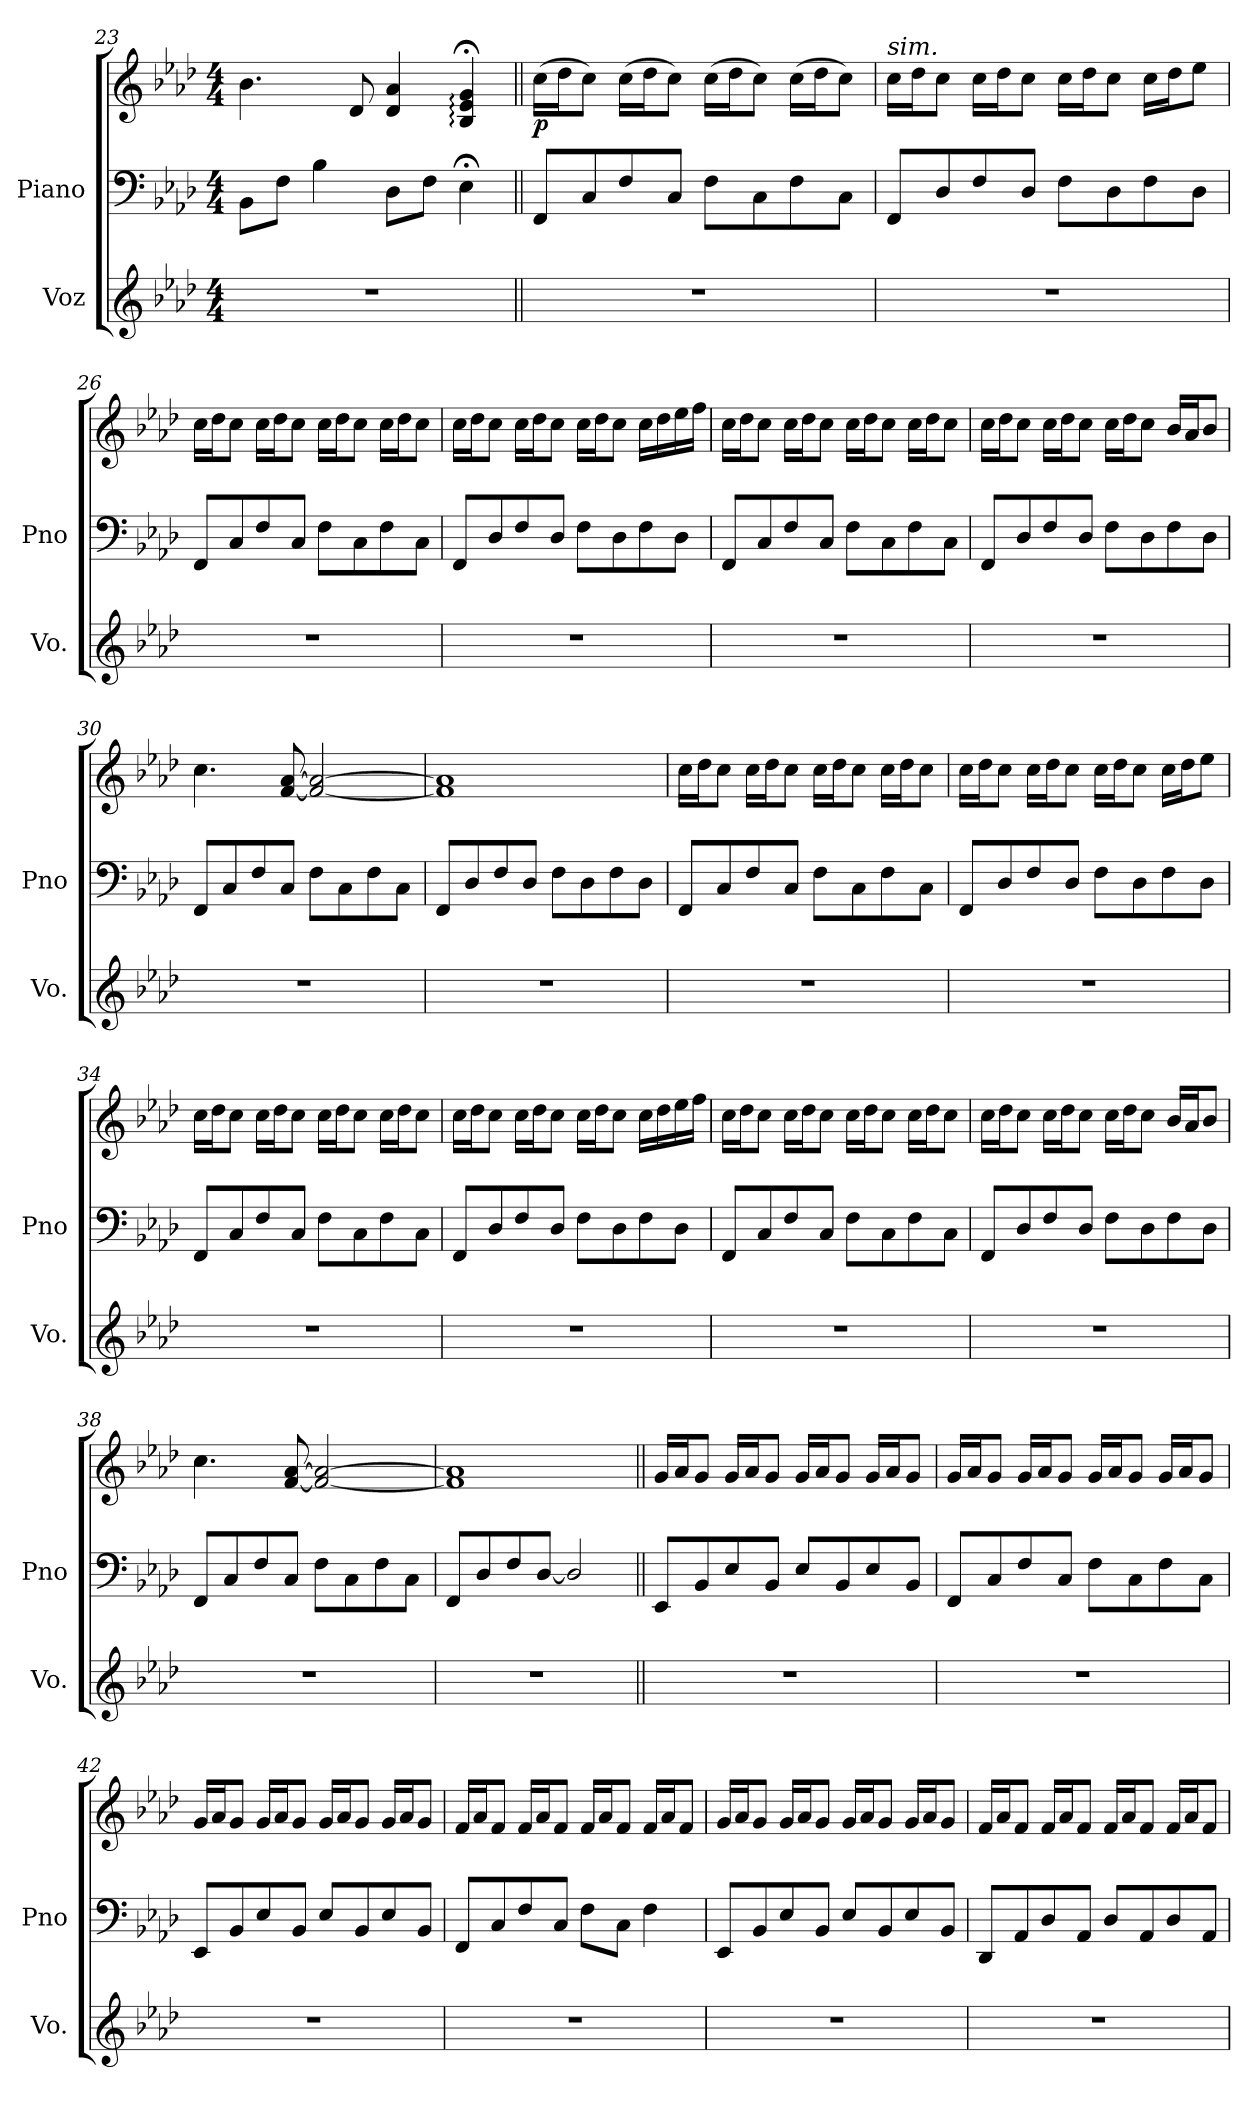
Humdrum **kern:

**kern	**kern	**kern	**dynam
*part2	*part1	*part1	*part1
*staff3	*staff2	*staff1	*staff1/2
*I"Voz	*I"Piano	*	*
*I'Vo.	*I'Pno	*	*
*clefG2	*clefF4	*clefG2	*
*k[b-e-a-d-]	*k[b-e-a-d-]	*k[b-e-a-d-]	*
*M4/4	*M4/4	*M4/4	*
=23	=23	=23	=23
1r	8BB-\L	4.b-\	.
.	8F\J	.	.
.	4B-\	.	.
.	.	8d-/	.
.	8D-\L	4d-/ 4a-/	.
.	8F\J	.	.
.	4E-;<:\	4B-/;<: 4e-/;<: 4g/;<:	.
!!LO:LB:g=z
=24||	=24||	=24||	=24||
!	!	!	!LO:DY:b
1r	8FF/L	(16cc\LL	p
.	.	16dd-\J	.
.	8C/	8cc\J)	.
.	8F/	(16cc\LL	.
.	.	16dd-\J	.
.	8C/J	8cc\J)	.
.	8F\L	(16cc\LL	.
.	.	16dd-\J	.
.	8C\	8cc\J)	.
.	8F\	(16cc\LL	.
.	.	16dd-\J	.
.	8C\J	8cc\J)	.
=25	=25	=25	=25
!	!	!LO:TX:a:i:t=sim.	!
1r	8FF/L	16cc\LL	.
.	.	16dd-\J	.
.	8D-/	8cc\J	.
.	8F/	16cc\LL	.
.	.	16dd-\J	.
.	8D-/J	8cc\J	.
.	8F\L	16cc\LL	.
.	.	16dd-\J	.
.	8D-\	8cc\J	.
.	8F\	16cc\LL	.
.	.	16dd-\J	.
.	8D-\J	8ee-\J	.
!!LO:LB:g=z
=26	=26	=26	=26
1r	8FF/L	16cc\LL	.
.	.	16dd-\J	.
.	8C/	8cc\J	.
.	8F/	16cc\LL	.
.	.	16dd-\J	.
.	8C/J	8cc\J	.
.	8F\L	16cc\LL	.
.	.	16dd-\J	.
.	8C\	8cc\J	.
.	8F\	16cc\LL	.
.	.	16dd-\J	.
.	8C\J	8cc\J	.
=27	=27	=27	=27
1r	8FF/L	16cc\LL	.
.	.	16dd-\J	.
.	8D-/	8cc\J	.
.	8F/	16cc\LL	.
.	.	16dd-\J	.
.	8D-/J	8cc\J	.
.	8F\L	16cc\LL	.
.	.	16dd-\J	.
.	8D-\	8cc\J	.
.	8F\	16cc\LL	.
.	.	16dd-\	.
.	8D-\J	16ee-\	.
.	.	16ff\JJ	.
!!LO:LB:g=z
=28	=28	=28	=28
1r	8FF/L	16cc\LL	.
.	.	16dd-\J	.
.	8C/	8cc\J	.
.	8F/	16cc\LL	.
.	.	16dd-\J	.
.	8C/J	8cc\J	.
.	8F\L	16cc\LL	.
.	.	16dd-\J	.
.	8C\	8cc\J	.
.	8F\	16cc\LL	.
.	.	16dd-\J	.
.	8C\J	8cc\J	.
=29	=29	=29	=29
1r	8FF/L	16cc\LL	.
.	.	16dd-\J	.
.	8D-/	8cc\J	.
.	8F/	16cc\LL	.
.	.	16dd-\J	.
.	8D-/J	8cc\J	.
.	8F\L	16cc\LL	.
.	.	16dd-\J	.
.	8D-\	8cc\J	.
.	8F\	16b-/LL	.
.	.	16a-/J	.
.	8D-\J	8b-/J	.
!!LO:PB:g=z
=30	=30	=30	=30
1r	8FF/L	4.cc\	.
.	8C/	.	.
.	8F/	.	.
.	8C/J	[8f/ [8a-/	.
.	8F\L	2f/_ 2a-/_	.
.	8C\	.	.
.	8F\	.	.
.	8C\J	.	.
=31	=31	=31	=31
1r	8FF/L	1f] 1a-]	.
.	8D-/	.	.
.	8F/	.	.
.	8D-/J	.	.
.	8F\L	.	.
.	8D-\	.	.
.	8F\	.	.
.	8D-\J	.	.
=32	=32	=32	=32
1r	8FF/L	16cc\LL	.
.	.	16dd-\J	.
.	8C/	8cc\J	.
.	8F/	16cc\LL	.
.	.	16dd-\J	.
.	8C/J	8cc\J	.
.	8F\L	16cc\LL	.
.	.	16dd-\J	.
.	8C\	8cc\J	.
.	8F\	16cc\LL	.
.	.	16dd-\J	.
.	8C\J	8cc\J	.
!!LO:LB:g=z
=33	=33	=33	=33
1r	8FF/L	16cc\LL	.
.	.	16dd-\J	.
.	8D-/	8cc\J	.
.	8F/	16cc\LL	.
.	.	16dd-\J	.
.	8D-/J	8cc\J	.
.	8F\L	16cc\LL	.
.	.	16dd-\J	.
.	8D-\	8cc\J	.
.	8F\	16cc\LL	.
.	.	16dd-\J	.
.	8D-\J	8ee-\J	.
=34	=34	=34	=34
1r	8FF/L	16cc\LL	.
.	.	16dd-\J	.
.	8C/	8cc\J	.
.	8F/	16cc\LL	.
.	.	16dd-\J	.
.	8C/J	8cc\J	.
.	8F\L	16cc\LL	.
.	.	16dd-\J	.
.	8C\	8cc\J	.
.	8F\	16cc\LL	.
.	.	16dd-\J	.
.	8C\J	8cc\J	.
!!LO:LB:g=z
=35	=35	=35	=35
1r	8FF/L	16cc\LL	.
.	.	16dd-\J	.
.	8D-/	8cc\J	.
.	8F/	16cc\LL	.
.	.	16dd-\J	.
.	8D-/J	8cc\J	.
.	8F\L	16cc\LL	.
.	.	16dd-\J	.
.	8D-\	8cc\J	.
.	8F\	16cc\LL	.
.	.	16dd-\	.
.	8D-\J	16ee-\	.
.	.	16ff\JJ	.
=36	=36	=36	=36
1r	8FF/L	16cc\LL	.
.	.	16dd-\J	.
.	8C/	8cc\J	.
.	8F/	16cc\LL	.
.	.	16dd-\J	.
.	8C/J	8cc\J	.
.	8F\L	16cc\LL	.
.	.	16dd-\J	.
.	8C\	8cc\J	.
.	8F\	16cc\LL	.
.	.	16dd-\J	.
.	8C\J	8cc\J	.
!!LO:LB:g=z
=37	=37	=37	=37
1r	8FF/L	16cc\LL	.
.	.	16dd-\J	.
.	8D-/	8cc\J	.
.	8F/	16cc\LL	.
.	.	16dd-\J	.
.	8D-/J	8cc\J	.
.	8F\L	16cc\LL	.
.	.	16dd-\J	.
.	8D-\	8cc\J	.
.	8F\	16b-/LL	.
.	.	16a-/J	.
.	8D-\J	8b-/J	.
=38	=38	=38	=38
1r	8FF/L	4.cc\	.
.	8C/	.	.
.	8F/	.	.
.	8C/J	[8f/ [8a-/	.
.	8F\L	2f/_ 2a-/_	.
.	8C\	.	.
.	8F\	.	.
.	8C\J	.	.
=39	=39	=39	=39
1r	8FF/L	1f] 1a-]	.
.	8D-/	.	.
.	8F/	.	.
.	[8D-/J	.	.
.	2D-/]	.	.
!!LO:LB:g=z
=40||	=40||	=40||	=40||
1r	8EE-/L	16g/LL	.
.	.	16a-/J	.
.	8BB-/	8g/J	.
.	8E-/	16g/LL	.
.	.	16a-/J	.
.	8BB-/J	8g/J	.
.	8E-/L	16g/LL	.
.	.	16a-/J	.
.	8BB-/	8g/J	.
.	8E-/	16g/LL	.
.	.	16a-/J	.
.	8BB-/J	8g/J	.
=41	=41	=41	=41
1r	8FF/L	16g/LL	.
.	.	16a-/J	.
.	8C/	8g/J	.
.	8F/	16g/LL	.
.	.	16a-/J	.
.	8C/J	8g/J	.
.	8F\L	16g/LL	.
.	.	16a-/J	.
.	8C\	8g/J	.
.	8F\	16g/LL	.
.	.	16a-/J	.
.	8C\J	8g/J	.
!!LO:LB:g=z
=42	=42	=42	=42
1r	8EE-/L	16g/LL	.
.	.	16a-/J	.
.	8BB-/	8g/J	.
.	8E-/	16g/LL	.
.	.	16a-/J	.
.	8BB-/J	8g/J	.
.	8E-/L	16g/LL	.
.	.	16a-/J	.
.	8BB-/	8g/J	.
.	8E-/	16g/LL	.
.	.	16a-/J	.
.	8BB-/J	8g/J	.
=43	=43	=43	=43
1r	8FF/L	16f/LL	.
.	.	16a-/J	.
.	8C/	8f/J	.
.	8F/	16f/LL	.
.	.	16a-/J	.
.	8C/J	8f/J	.
.	8F\L	16f/LL	.
.	.	16a-/J	.
.	8C\J	8f/J	.
.	4F\	16f/LL	.
.	.	16a-/J	.
.	.	8f/J	.
!!LO:PB:g=z
=44	=44	=44	=44
1r	8EE-/L	16g/LL	.
.	.	16a-/J	.
.	8BB-/	8g/J	.
.	8E-/	16g/LL	.
.	.	16a-/J	.
.	8BB-/J	8g/J	.
.	8E-/L	16g/LL	.
.	.	16a-/J	.
.	8BB-/	8g/J	.
.	8E-/	16g/LL	.
.	.	16a-/J	.
.	8BB-/J	8g/J	.
=45	=45	=45	=45
1r	8DD-/L	16f/LL	.
.	.	16a-/J	.
.	8AA-/	8f/J	.
.	8D-/	16f/LL	.
.	.	16a-/J	.
.	8AA-/J	8f/J	.
.	8D-/L	16f/LL	.
.	.	16a-/J	.
.	8AA-/	8f/J	.
.	8D-/	16f/LL	.
.	.	16a-/J	.
.	8AA-/J	8f/J	.
=	=	=	=
*-	*-	*-	*-
